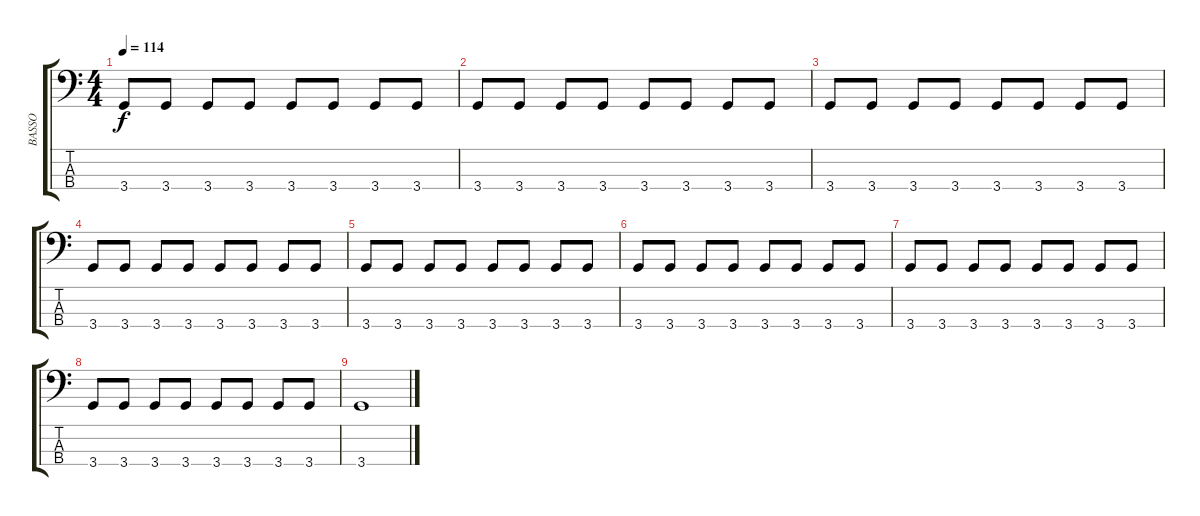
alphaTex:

\track ("BASSO" "BASSO") {instrument electricbassfinger}
\staff {score tabs}
\tuning (G2 D2 A1 E1) {hide}
\ts (4 4)
\tempo 114
\clef f4
\ks c
3.4.8{dy f} 3.4.8 3.4.8 3.4.8 3.4.8 3.4.8 3.4.8 3.4.8 |
3.4.8 3.4.8 3.4.8 3.4.8 3.4.8 3.4.8 3.4.8 3.4.8 |
3.4.8 3.4.8 3.4.8 3.4.8 3.4.8 3.4.8 3.4.8 3.4.8 |
3.4.8 3.4.8 3.4.8 3.4.8 3.4.8 3.4.8 3.4.8 3.4.8 |
3.4.8 3.4.8 3.4.8 3.4.8 3.4.8 3.4.8 3.4.8 3.4.8 |
3.4.8 3.4.8 3.4.8 3.4.8 3.4.8 3.4.8 3.4.8 3.4.8 |
3.4.8 3.4.8 3.4.8 3.4.8 3.4.8 3.4.8 3.4.8 3.4.8 |
3.4.8 3.4.8 3.4.8 3.4.8 3.4.8 3.4.8 3.4.8 3.4.8 |
3.4.1
